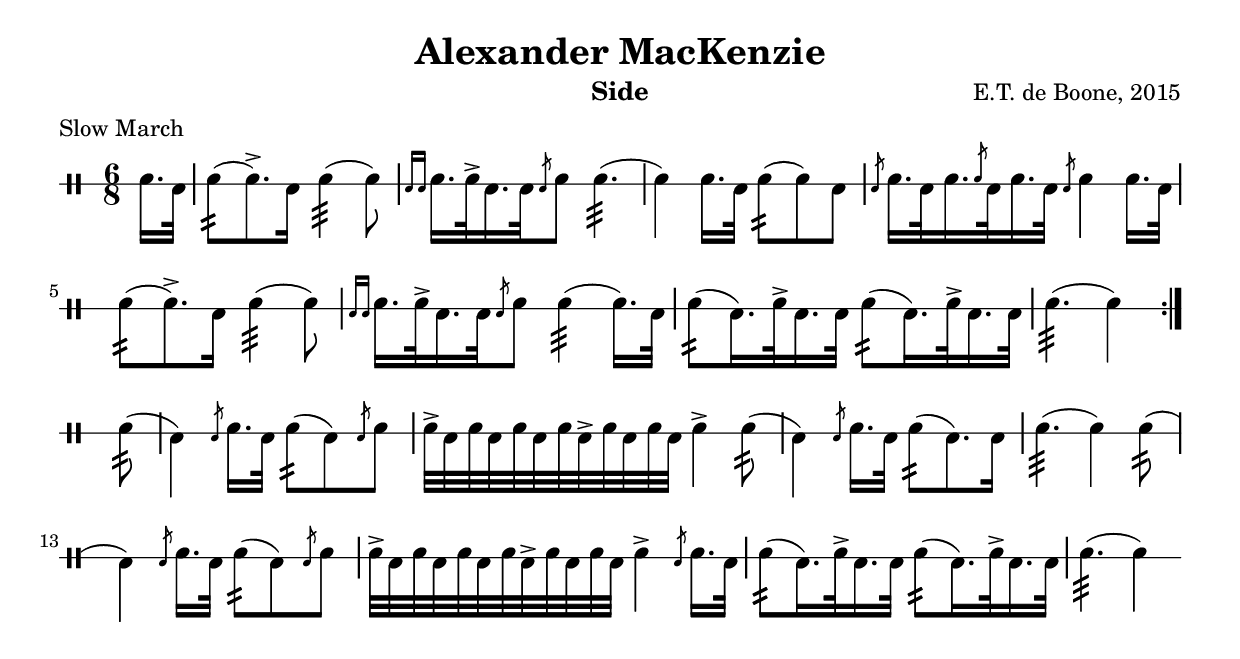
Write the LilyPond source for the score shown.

\version "2.18.2"

\include "lilydrum.ly"

\score {
    \drums {
        \time 6/8

        % Part 1
            \repeat volta 2 {
				\partial 8 d16. g32 |
				d8:32( d8.)-> g16 d4:32( d8) |
				\dragd d16. d32-> g16. g32 \flamd d8 d4.:32( |
				d4) d16. g32 d8:32( d8) g8 |
				\flamd d16. g32 d16. \flamg g32 d16. g32 \flamd d4 d16. g32 |

				\break

				d8:32( d8.)-> g16 d4:32( d8) |
				\dragd d16. d32-> g16. g32 \flamd d8 d4:32( d16.) g32 |
				d8:32( g16.) d32-> g16. g32 d8:32( g16.) d32-> g16. g32 |
				d4.:32( d4)

			}

			\break

        % Part 2 ( Part 2.2 = Part 1)
				d8:32(
				g4) \flamd d16. g32 d8:32( g8) \flamd d8 |
				d32-> g32 d32 g32 d32 g32 d32 g32-> d32 g32 d32 g32  d4-> d8:32( |
				g4) \flamd d16. g32 d8:32( g8.) g16 |
				d4.:32( d4) d8:32( |

				\break

				g4) \flamd d16. g32 d8:32( g8) \flamd d8 |
				d32-> g32 d32 g32 d32 g32 d32 g32-> d32 g32 d32 g32 d4-> \flamd d16. g32 |
				d8:32( g16.) d32-> g16. g32 d8:32( g16.) d32-> g16. g32 |
				d4.:32( d4)

    }% End of drums %
}

\header {
    title = "Alexander MacKenzie"
    meter = "Slow March"
    composer = "E.T. de Boone, 2015"
    instrument = "Side"
}